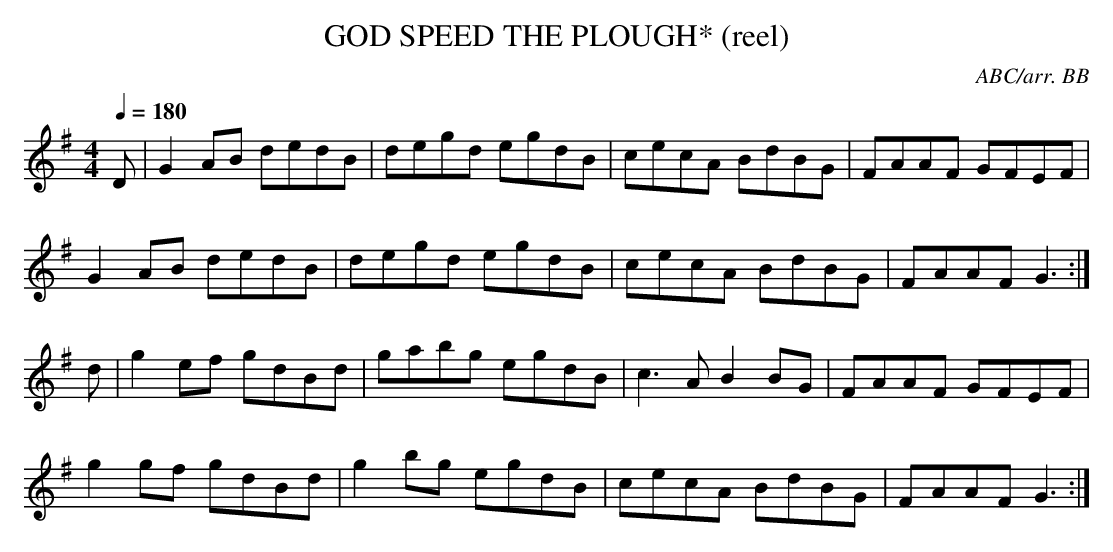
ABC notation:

X:1
T:GOD SPEED THE PLOUGH* (reel)
C:ABC/arr. BB
Plough" from other tunes of the same name.
Q:1/4=180
L:1/8
M:4/4
K:G
D|G2AB dedB|degd egdB|cecA BdBG|FAAF GFEF|
G2AB dedB|degd egdB|cecA BdBG|FAAF G3:|
d|g2ef gdBd|gabg egdB|c3A B2 BG|FAAF GFEF|
g2 gf gdBd|g2bg egdB|cecA BdBG|FAAF G3:|
